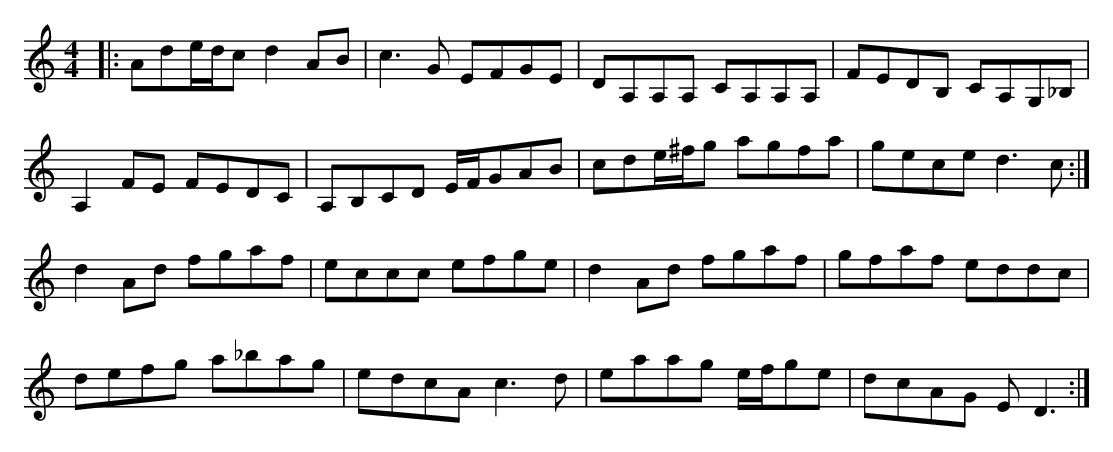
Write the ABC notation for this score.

X:1
M:4/4
K:Ddor
|:Ade/d/c d2AB|c3G EFGE|DA,A,A, CA,A,A,|FEDB, CA,G,_B,|
A,2FE FEDC|A,B,CD E/F/GAB|cde/^f/g agfa|gece d3c:|
d2Ad fgaf|eccc efge|d2Ad fgaf|gfaf eddc|
defg a_bag|edcA c3d|eaag e/f/ge|dcAG ED3:|
